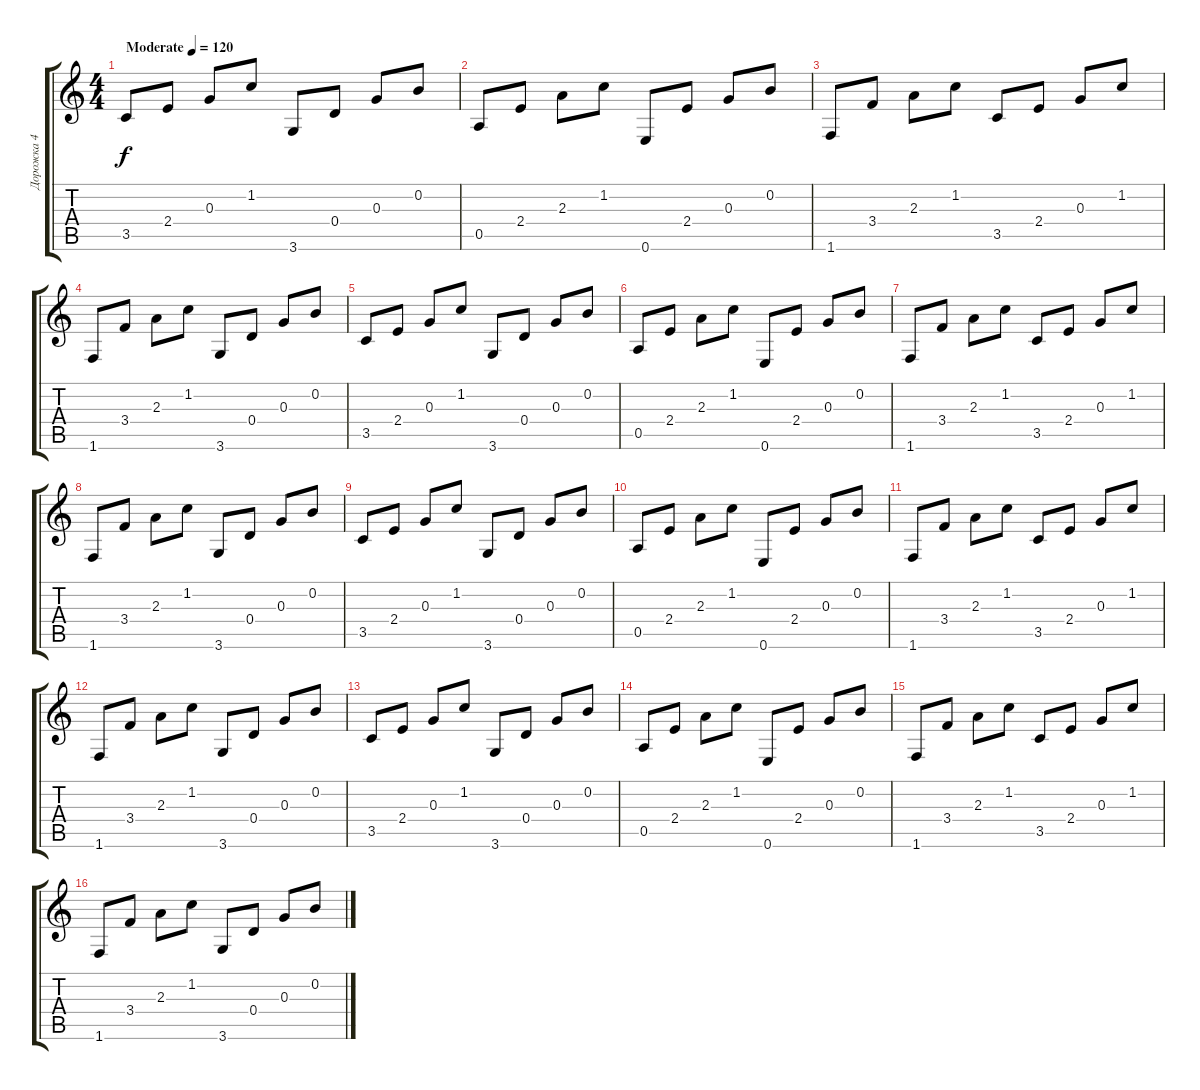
\track ("Дорожка 4" "Дорожка 4") {instrument acousticguitarsteel}
\staff {score tabs}
\tuning (E4 B3 G3 D3 A2 E2) {hide}
\ts (4 4)
\tempo (120 "Moderate")
\clef g2
\ks c
3.5.8{dy f instrument acousticguitarsteel} 2.4.8 0.3.8 1.2.8 3.6.8 0.4.8 0.3.8 0.2.8 |
0.5.8 2.4.8 2.3.8 1.2.8 0.6.8 2.4.8 0.3.8 0.2.8 |
1.6.8 3.4.8 2.3.8 1.2.8 3.5.8 2.4.8 0.3.8 1.2.8 |
1.6.8 3.4.8 2.3.8 1.2.8 3.6.8 0.4.8 0.3.8 0.2.8 |
3.5.8 2.4.8 0.3.8 1.2.8 3.6.8 0.4.8 0.3.8 0.2.8 |
0.5.8 2.4.8 2.3.8 1.2.8 0.6.8 2.4.8 0.3.8 0.2.8 |
1.6.8 3.4.8 2.3.8 1.2.8 3.5.8 2.4.8 0.3.8 1.2.8 |
1.6.8 3.4.8 2.3.8 1.2.8 3.6.8 0.4.8 0.3.8 0.2.8 |
3.5.8 2.4.8 0.3.8 1.2.8 3.6.8 0.4.8 0.3.8 0.2.8 |
0.5.8 2.4.8 2.3.8 1.2.8 0.6.8 2.4.8 0.3.8 0.2.8 |
1.6.8 3.4.8 2.3.8 1.2.8 3.5.8 2.4.8 0.3.8 1.2.8 |
1.6.8 3.4.8 2.3.8 1.2.8 3.6.8 0.4.8 0.3.8 0.2.8 |
3.5.8 2.4.8 0.3.8 1.2.8 3.6.8 0.4.8 0.3.8 0.2.8 |
0.5.8 2.4.8 2.3.8 1.2.8 0.6.8 2.4.8 0.3.8 0.2.8 |
1.6.8 3.4.8 2.3.8 1.2.8 3.5.8 2.4.8 0.3.8 1.2.8 |
1.6.8 3.4.8 2.3.8 1.2.8 3.6.8 0.4.8 0.3.8 0.2.8
